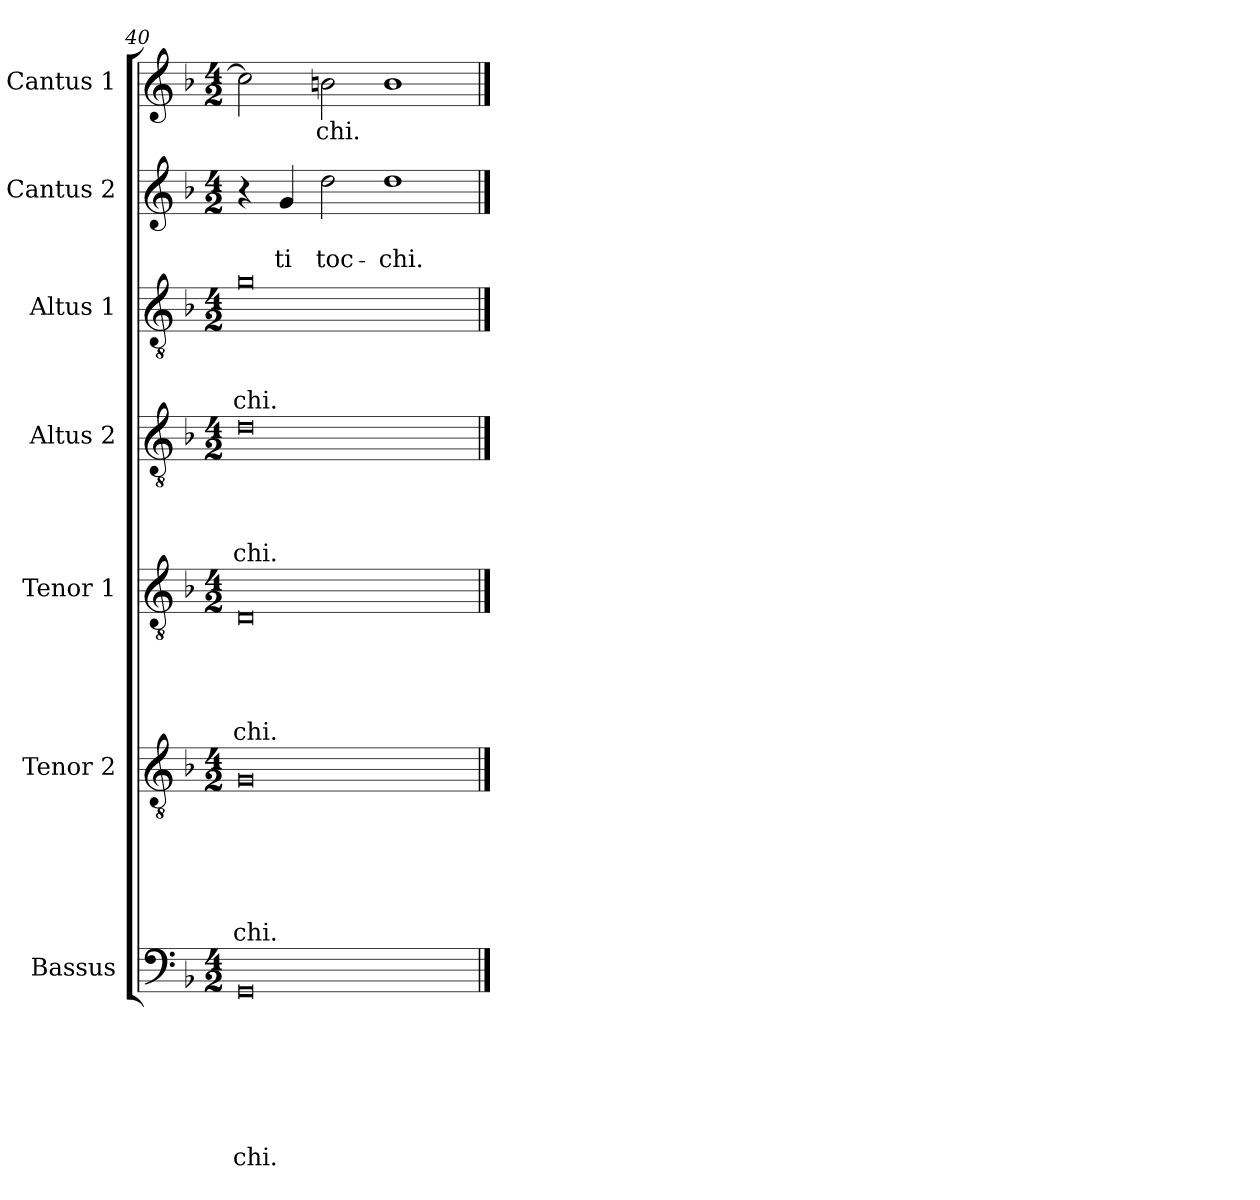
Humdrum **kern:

**kern	**text	**text	**text	**text	**text	**text	**text	**kern	**text	**text	**text	**text	**text	**text	**kern	**text	**text	**text	**text	**text	**kern	**text	**text	**text	**text	**kern	**text	**text	**text	**kern	**text	**text	**kern	**text
*part7	*part7	*part7	*part7	*part7	*part7	*part7	*part7	*part6	*part6	*part6	*part6	*part6	*part6	*part6	*part5	*part5	*part5	*part5	*part5	*part5	*part4	*part4	*part4	*part4	*part4	*part3	*part3	*part3	*part3	*part2	*part2	*part2	*part1	*part1
*staff7	*staff7	*staff7	*staff7	*staff7	*staff7	*staff7	*staff7	*staff6	*staff6	*staff6	*staff6	*staff6	*staff6	*staff6	*staff5	*staff5	*staff5	*staff5	*staff5	*staff5	*staff4	*staff4	*staff4	*staff4	*staff4	*staff3	*staff3	*staff3	*staff3	*staff2	*staff2	*staff2	*staff1	*staff1
*I"Bassus	*	*	*	*	*	*	*	*I"Tenor 2	*	*	*	*	*	*	*I"Tenor 1	*	*	*	*	*	*I"Altus 2	*	*	*	*	*I"Altus 1	*	*	*	*I"Cantus 2	*	*	*I"Cantus 1	*
*clefF4	*	*	*	*	*	*	*	*clefGv2	*	*	*	*	*	*	*clefGv2	*	*	*	*	*	*clefGv2	*	*	*	*	*clefGv2	*	*	*	*clefG2	*	*	*clefG2	*
*k[b-]	*	*	*	*	*	*	*	*k[b-]	*	*	*	*	*	*	*k[b-]	*	*	*	*	*	*k[b-]	*	*	*	*	*k[b-]	*	*	*	*k[b-]	*	*	*k[b-]	*
*d:	*	*	*	*	*	*	*	*d:	*	*	*	*	*	*	*d:	*	*	*	*	*	*d:	*	*	*	*	*d:	*	*	*	*d:	*	*	*d:	*
*M4/2	*	*	*	*	*	*	*	*M4/2	*	*	*	*	*	*	*M4/2	*	*	*	*	*	*M4/2	*	*	*	*	*M4/2	*	*	*	*M4/2	*	*	*M4/2	*
=40	=40	=40	=40	=40	=40	=40	=40	=40	=40	=40	=40	=40	=40	=40	=40	=40	=40	=40	=40	=40	=40	=40	=40	=40	=40	=40	=40	=40	=40	=40	=40	=40	=40	=40
!	!	!	!	!	!	!	!LO:LY:b	!	!	!	!	!	!	!LO:LY:b	!	!	!	!	!	!LO:LY:b	!	!	!	!	!LO:LY:b	!	!	!	!LO:LY:b	!	!	!	!	!
0GG	.	.	.	.	.	.	-chi.	0G	.	.	.	.	.	-chi.	0D	.	.	.	.	-chi.	0d	.	.	.	-chi.	0g	.	.	-chi.	4r	.	.	2cc\]	.
!	!	!	!	!	!	!	!	!	!	!	!	!	!	!	!	!	!	!	!	!	!	!	!	!	!	!	!	!	!	!	!	!LO:LY:b	!	!
.	.	.	.	.	.	.	.	.	.	.	.	.	.	.	.	.	.	.	.	.	.	.	.	.	.	.	.	.	.	4g/	.	ti	.	.
!	!	!	!	!	!	!	!	!	!	!	!	!	!	!	!	!	!	!	!	!	!	!	!	!	!	!	!	!	!	!	!	!LO:LY:b	!	!LO:LY:b
.	.	.	.	.	.	.	.	.	.	.	.	.	.	.	.	.	.	.	.	.	.	.	.	.	.	.	.	.	.	2dd\	.	toc-	2bn\	-chi.
!	!	!	!	!	!	!	!	!	!	!	!	!	!	!	!	!	!	!	!	!	!	!	!	!	!	!	!	!	!	!	!	!LO:LY:b	!	!
.	.	.	.	.	.	.	.	.	.	.	.	.	.	.	.	.	.	.	.	.	.	.	.	.	.	.	.	.	.	1dd	.	-chi.	1b	.
==	==	==	==	==	==	==	==	==	==	==	==	==	==	==	==	==	==	==	==	==	==	==	==	==	==	==	==	==	==	==	==	==	==	==
*-	*-	*-	*-	*-	*-	*-	*-	*-	*-	*-	*-	*-	*-	*-	*-	*-	*-	*-	*-	*-	*-	*-	*-	*-	*-	*-	*-	*-	*-	*-	*-	*-	*-	*-
